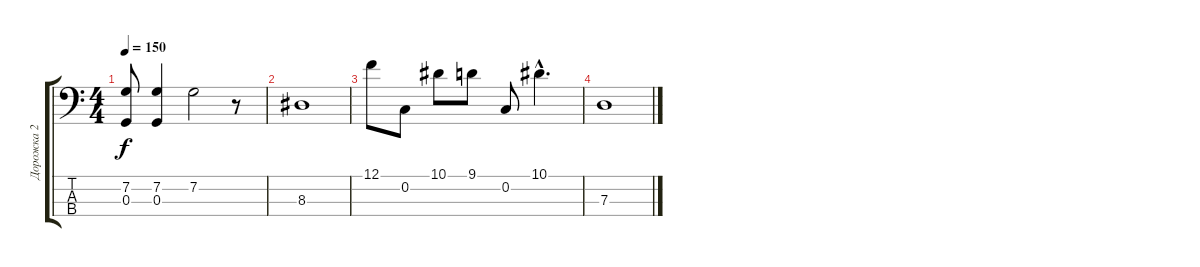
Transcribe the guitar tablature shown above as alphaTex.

\track ("Дорожка 2" "Дорожка 2") {instrument electricbasspick}
\staff {score tabs}
\tuning (F2 C2 G1 D1) {hide}
\ts (4 4)
\tempo 150
\clef f4
\ks c
(7.2 0.3).8{dy f} (7.2 0.3).4 7.2.2 r.8 |
8.3.1 |
12.1.8 0.2.8 10.1.8 9.1.8 0.2.8 10.1{hac}.4{d} |
7.3.1
